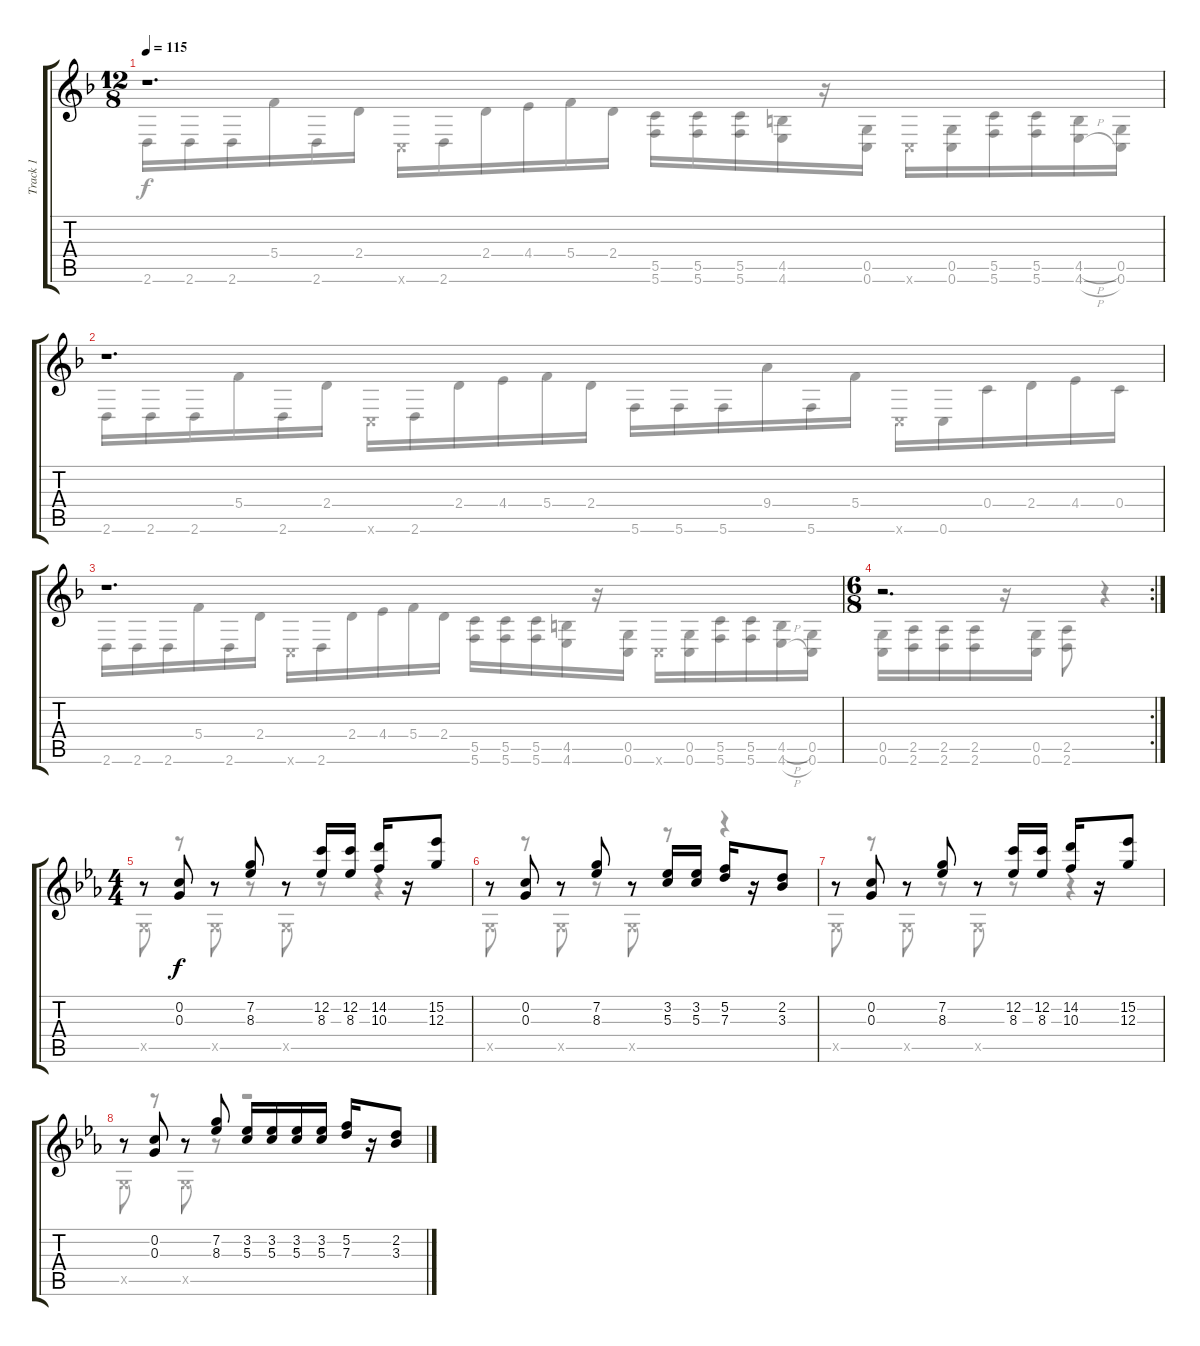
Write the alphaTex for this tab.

\track ("Track 1" "Track 1") {instrument acousticguitarsteel}
\staff {score tabs}
\tuning (E4 C4 G3 C3 G2 C2) {hide}
\voice
\ts (12 8)
\tempo 115
\clef g2
\ks dminor
r.1{d dy f} |
r.1{d} |
r.1{d} |
\rc 2
\ts (6 8)
r.2{d} |
\ts (4 4)
\ks cminor
r.8 (0.2 0.3).8 r.8 (7.2 8.3).8 r.8 (12.2 8.3).16 (12.2 8.3).16 (14.2 10.3).16 r.16 (15.2 12.3).8 |
r.8 (0.2 0.3).8 r.8 (7.2 8.3).8 r.8 (3.2 5.3).16 (3.2 5.3).16 (5.2 7.3).16 r.16 (2.2 3.3).8 |
r.8 (0.2 0.3).8 r.8 (7.2 8.3).8 r.8 (12.2 8.3).16 (12.2 8.3).16 (14.2 10.3).16 r.16 (15.2 12.3).8 |
r.8 (0.2 0.3).8 r.8 (7.2 8.3).8 (3.2 5.3).16 (3.2 5.3).16 (3.2 5.3).16 (3.2 5.3).16 (5.2 7.3).16 r.16 (2.2 3.3).8
\voice
\clef g2
\ottava regular
\simile none
\ks dminor
2.6.16{dy f} 2.6.16 2.6.16 5.4.16 2.6.16 2.4.16 0.6{x}.16 2.6.16 2.4.16 4.4.16 5.4.16 2.4.16 (5.5 5.6).16 (5.5 5.6).16 (5.5 5.6).16 (4.5 4.6).16 r.16 (0.5 0.6).16 0.6{x}.16 (0.5 0.6).16 (5.5 5.6).16 (5.5 5.6).16 (4.5{h} 4.6{h}).16 (0.5 0.6).16 |
2.6.16 2.6.16 2.6.16 5.4.16 2.6.16 2.4.16 0.6{x}.16 2.6.16 2.4.16 4.4.16 5.4.16 2.4.16 5.6.16 5.6.16 5.6.16 9.4.16 5.6.16 5.4.16 0.6{x}.16 0.6.16 0.4.16 2.4.16 4.4.16 0.4.16 |
2.6.16 2.6.16 2.6.16 5.4.16 2.6.16 2.4.16 0.6{x}.16 2.6.16 2.4.16 4.4.16 5.4.16 2.4.16 (5.5 5.6).16 (5.5 5.6).16 (5.5 5.6).16 (4.5 4.6).16 r.16 (0.5 0.6).16 0.6{x}.16 (0.5 0.6).16 (5.5 5.6).16 (5.5 5.6).16 (4.5{h} 4.6{h}).16 (0.5 0.6).16 |
(0.5 0.6).16 (2.5 2.6).16 (2.5 2.6).16 (2.5 2.6).16 r.16 (0.5 0.6).16 (2.5 2.6).8 r.4 |
\ks cminor
0.5{x}.8 r.8 0.5{x}.8 r.8 0.5{x}.8 r.8 r.4 |
0.5{x}.8 r.8 0.5{x}.8 r.8 0.5{x}.8 r.8 r.4 |
0.5{x}.8 r.8 0.5{x}.8 r.8 0.5{x}.8 r.8 r.4 |
0.5{x}.8 r.8 0.5{x}.8 r.8 r.2
